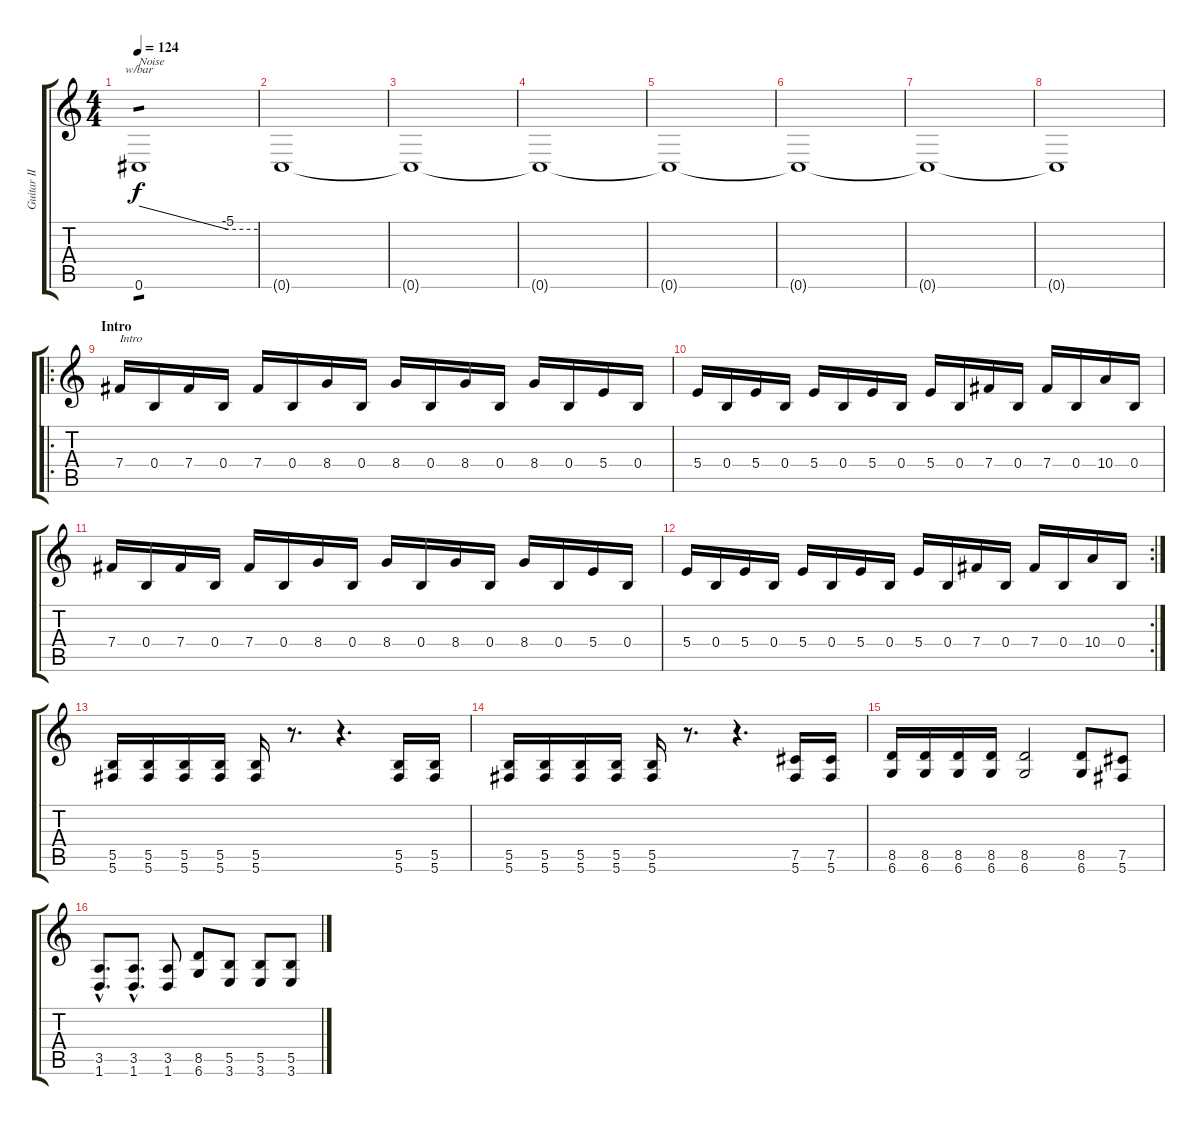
\track ("Guitar II [Niklasson]" "Guitar II ") {instrument distortionguitar}
\staff {score tabs}
\tuning (Db4 Ab3 E3 B2 Gb2 Db2) {hide}
\ts (4 4)
\tempo 124
\clef g2
\ks c
0.6.1{tbe (custom default 0 0 45 -20 60 -20) txt "Noise" tp 1 dy f instrument distortionguitar} |
0.6{t}.1 |
0.6{t}.1 |
0.6{t}.1 |
0.6{t}.1 |
0.6{t}.1 |
0.6{t}.1 |
0.6{t}.1 |
\ro
\section ("" "Intro")
7.4.16{txt "Intro"} 0.4.16 7.4.16 0.4.16 7.4.16 0.4.16 8.4.16 0.4.16 8.4.16 0.4.16 8.4.16 0.4.16 8.4.16 0.4.16 5.4.16 0.4.16 |
5.4.16 0.4.16 5.4.16 0.4.16 5.4.16 0.4.16 5.4.16 0.4.16 5.4.16 0.4.16 7.4.16 0.4.16 7.4.16 0.4.16 10.4.16 0.4.16 |
7.4.16 0.4.16 7.4.16 0.4.16 7.4.16 0.4.16 8.4.16 0.4.16 8.4.16 0.4.16 8.4.16 0.4.16 8.4.16 0.4.16 5.4.16 0.4.16 |
\rc 2
5.4.16 0.4.16 5.4.16 0.4.16 5.4.16 0.4.16 5.4.16 0.4.16 5.4.16 0.4.16 7.4.16 0.4.16 7.4.16 0.4.16 10.4.16 0.4.16 |
(5.5 5.6).16 (5.5 5.6).16 (5.5 5.6).16 (5.5 5.6).16 (5.5 5.6).16 r.8{d} r.4{d} (5.5 5.6).16 (5.5 5.6).16 |
(5.5 5.6).16 (5.5 5.6).16 (5.5 5.6).16 (5.5 5.6).16 (5.5 5.6).16 r.8{d} r.4{d} (7.5 5.6).16 (7.5 5.6).16 |
(8.5 6.6).16 (8.5 6.6).16 (8.5 6.6).16 (8.5 6.6).16 (8.5 6.6).2 (8.5 6.6).8 (7.5 5.6).8 |
(3.5{hac} 1.6{hac}).8{d} (3.5{hac} 1.6{hac}).8{d} (3.5 1.6).8 (8.5 6.6).8 (5.5 3.6).8 (5.5 3.6).8 (5.5 3.6).8
